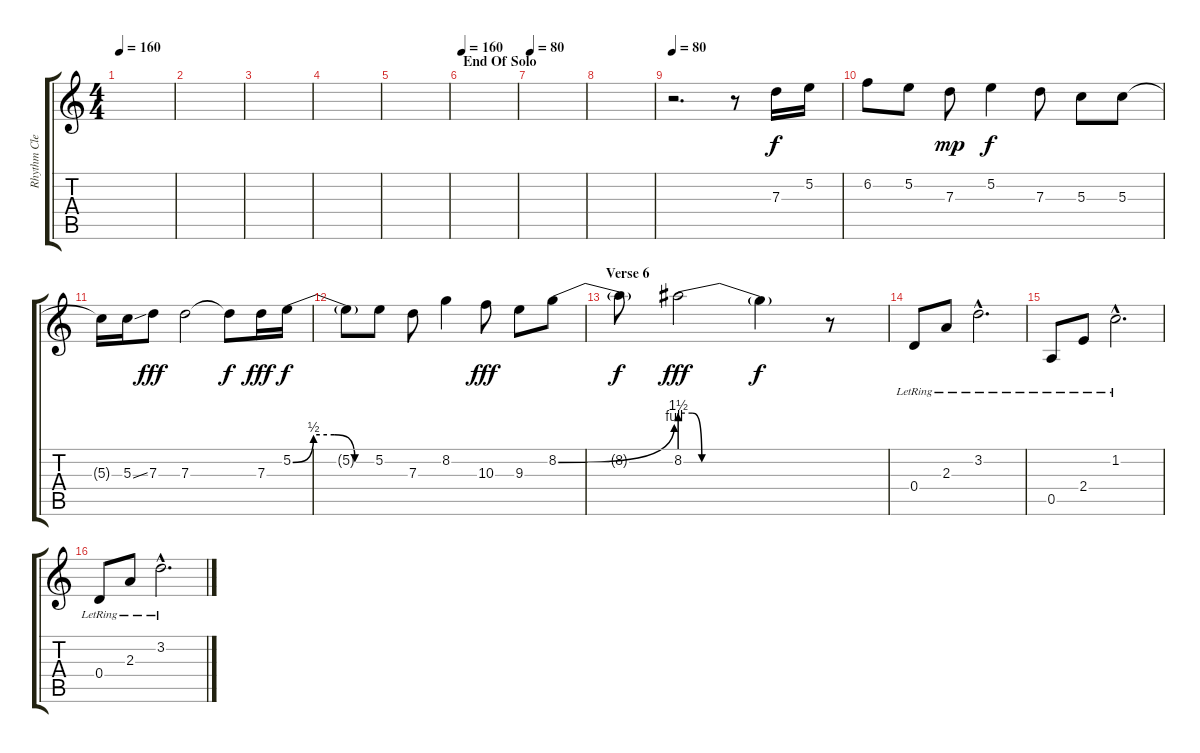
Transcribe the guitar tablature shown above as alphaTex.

\track ("Rhythm Clean" "Rhythm Cle") {instrument electricguitarjazz}
\staff {score tabs}
\tuning (E4 B3 G3 D3 A2 E2) {hide}
\ts (4 4)
\tempo 160
\clef g2
\ks c
|
|
|
|
|
\section ("" "End Of Solo")
\tempo 160
|
\tempo 80
|
|
\tempo 80
r.2{d} r.8 7.3.16{instrument electricguitarjazz} 5.2.16 |
6.2.8 5.2.8 7.3.8{dy mp} 5.2.4{dy f} 7.3.8 5.3.8 5.3.8 |
5.3{t}.16 5.3{ss}.16 7.3.8{dy fff} 7.3.2 7.3{t}.8{dy f} 7.3.16{dy fff} 5.2{be (custom 0 0 15 2 30 2 45 0 60 0)}.16{dy f} |
5.2{t}.8 5.2.8 7.3.8 8.2.4 10.3.8{dy fff} 9.3.8 8.2{be (bend 0 0 60 4)}.8 |
\section ("" "Verse 6")
8.2{t}.8{dy f} 8.2{be (custom 0 6 5 6 9 0 20 0 60 0)}.2{dy fff} 8.2{t}.4{dy f} r.8 |
0.4{lr}.8 2.3{lr}.8 3.2{hac lr}.2{d} |
0.5{lr}.8 2.4{lr}.8 1.2{hac lr}.2{d} |
0.4{lr}.8 2.3{lr}.8 3.2{hac lr}.2{d}
